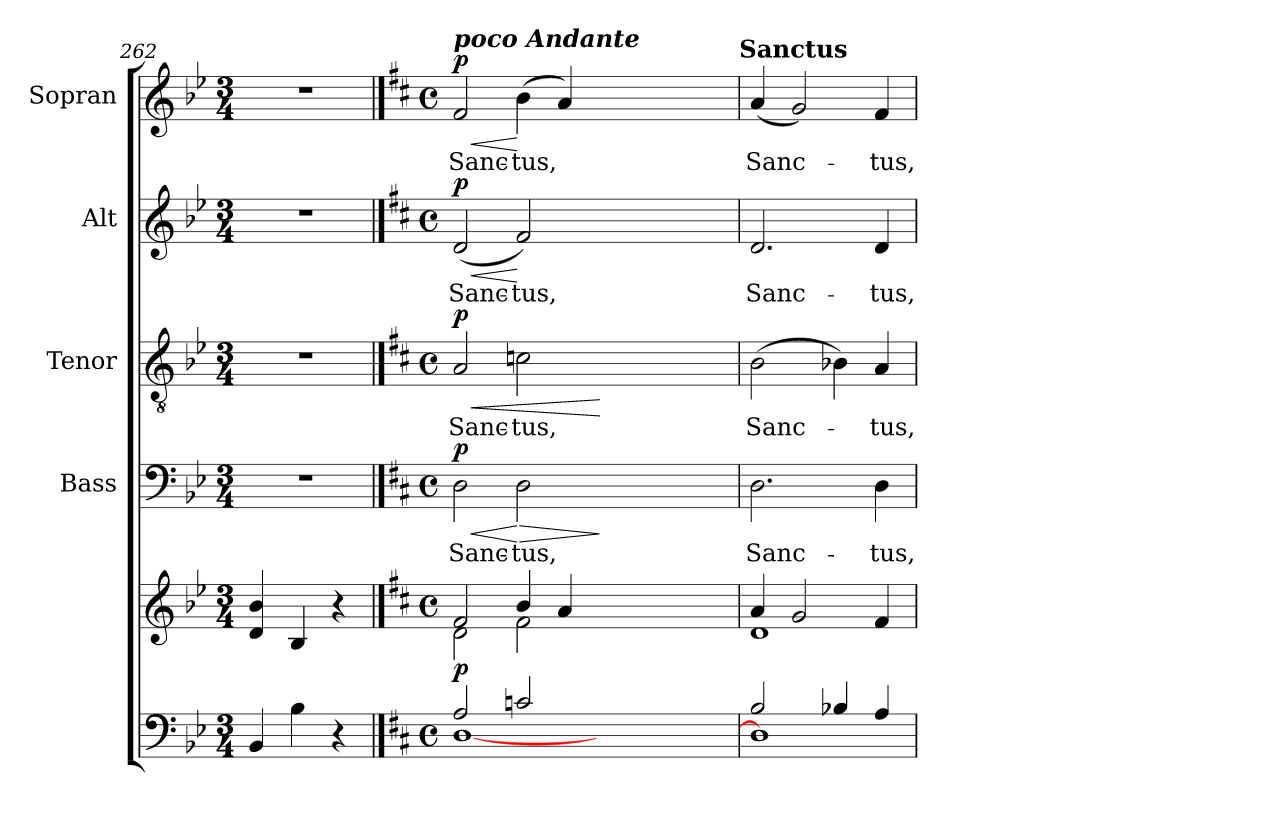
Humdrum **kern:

**kern	**kern	**dynam	**kern	**text	**dynam	**kern	**text	**dynam	**kern	**text	**dynam	**kern	**text	**dynam
*part5	*part5	*part5	*part4	*part4	*part4	*part3	*part3	*part3	*part2	*part2	*part2	*part1	*part1	*part1
*staff6	*staff5	*staff5/6	*staff4	*staff4	*staff4	*staff3	*staff3	*staff3	*staff2	*staff2	*staff2	*staff1	*staff1	*staff1
*	*	*	*I"Bass	*	*	*I"Tenor	*	*	*I"Alt	*	*	*I"Sopran	*	*
*	*	*	*I'B.	*	*	*I'T.	*	*	*I'A.	*	*	*I'S.	*	*
*clefF4	*clefG2	*	*clefF4	*	*	*clefGv2	*	*	*clefG2	*	*	*clefG2	*	*
*k[b-e-]	*k[b-e-]	*	*k[b-e-]	*	*	*k[b-e-]	*	*	*k[b-e-]	*	*	*k[b-e-]	*	*
*B-:	*B-:	*	*B-:	*	*	*B-:	*	*	*B-:	*	*	*B-:	*	*
*M3/4	*M3/4	*	*M3/4	*	*	*M3/4	*	*	*M3/4	*	*	*M3/4	*	*
=262	=262	=262	=262	=262	=262	=262	=262	=262	=262	=262	=262	=262	=262	=262
4BB-/	4d/ 4b-/	.	2.r	.	.	2.r	.	.	2.r	.	.	2.r	.	.
4B-\	4B-/	.	.	.	.	.	.	.	.	.	.	.	.	.
4r	4r	.	.	.	.	.	.	.	.	.	.	.	.	.
!!LO:LB:g=z
==263	==263	==263	==263	==263	==263	==263	==263	==263	==263	==263	==263	==263	==263	==263
*k[f#c#]	*k[f#c#]	*	*k[f#c#]	*	*	*k[f#c#]	*	*	*k[f#c#]	*	*	*k[f#c#]	*	*
*D:	*D:	*	*D:	*	*	*D:	*	*	*D:	*	*	*D:	*	*
*M4/4	*M4/4	*	*M4/4	*	*	*M4/4	*	*	*M4/4	*	*	*M4/4	*	*
*met(c)	*met(c)	*	*met(c)	*	*	*met(c)	*	*	*met(c)	*	*	*met(c)	*	*
*^	*^	*	*	*	*	*	*	*	*	*	*	*	*	*
!	!	!	!	!	!	!	!	!	!	!	!	!	!	!LO:TX:a:Bi:t=poco Andante	!	!
!	!	!	!	!LO:DY:b	!	!LO:LY:b	!LO:HP:b	!	!LO:LY:b	!LO:HP:b	!	!LO:LY:b	!LO:HP:b	!	!LO:LY:b	!LO:HP:b
!	!	!	!	!	!	!	!LO:DY:n=1:a	!	!	!LO:DY:n=1:a	!	!	!LO:DY:n=1:a	!	!	!LO:DY:n=1:a
2A/	[<1D	2f#/	2d\	p	2D\	Sanc-	< p	2A/	Sanc-	< p	(<2d/	Sanc-	< p	2f#/	Sanc-	< p
!	!	!	!	!	!	!LO:LY:b	!LO:HP:n=1:b	!	!LO:LY:b	!	!	!LO:LY:b	!	!	!LO:LY:b	!
2cn/	.	4b/	2f#\	.	2D\	-tus,	[ >	2cn\	-tus,	.	2f#/)	-tus,	[	(>4b\	-tus,	[
.	.	4a/	.	.	.	.	.	.	.	.	.	.	.	4a/)	.	.
1...ryy	1...ryy	1...ryy	1...ryy	.	1...ryy	.	]	1...ryy	.	[	1...ryy	.	.	1...ryy	.	.
!	!	!	!	!	!	!	!	!	!	!	!	!	!	!LO:TX:a:B:t=Sanctus	!	!
=264	=264	=264	=264	=264	=264	=264	=264	=264	=264	=264	=264	=264	=264	=264	=264	=264
!	!	!	!	!	!	!LO:LY:b	!	!	!LO:LY:b	!	!	!LO:LY:b	!	!	!LO:LY:b	!
2B/	1D]	4a/	1d	.	2.D\	Sanc-	.	(>2B\	Sanc-	.	2.d/	Sanc-	.	(<4a/	Sanc-	.
.	.	2g/	.	.	.	.	.	.	.	.	.	.	.	2g/)	.	.
4B-X/	.	.	.	.	.	.	.	4B-X\)	.	.	.	.	.	.	.	.
!	!	!	!	!	!	!LO:LY:b	!	!	!LO:LY:b	!	!	!LO:LY:b	!	!	!LO:LY:b	!
4A/	.	4f#/	.	.	4D\	-tus,	.	4A/	-tus,	.	4d/	-tus,	.	4f#/	-tus,	.
*v	*v	*	*	*	*	*	*	*	*	*	*	*	*	*	*	*
*	*v	*v	*	*	*	*	*	*	*	*	*	*	*	*	*
=	=	=	=	=	=	=	=	=	=	=	=	=	=	=
*-	*-	*-	*-	*-	*-	*-	*-	*-	*-	*-	*-	*-	*-	*-
